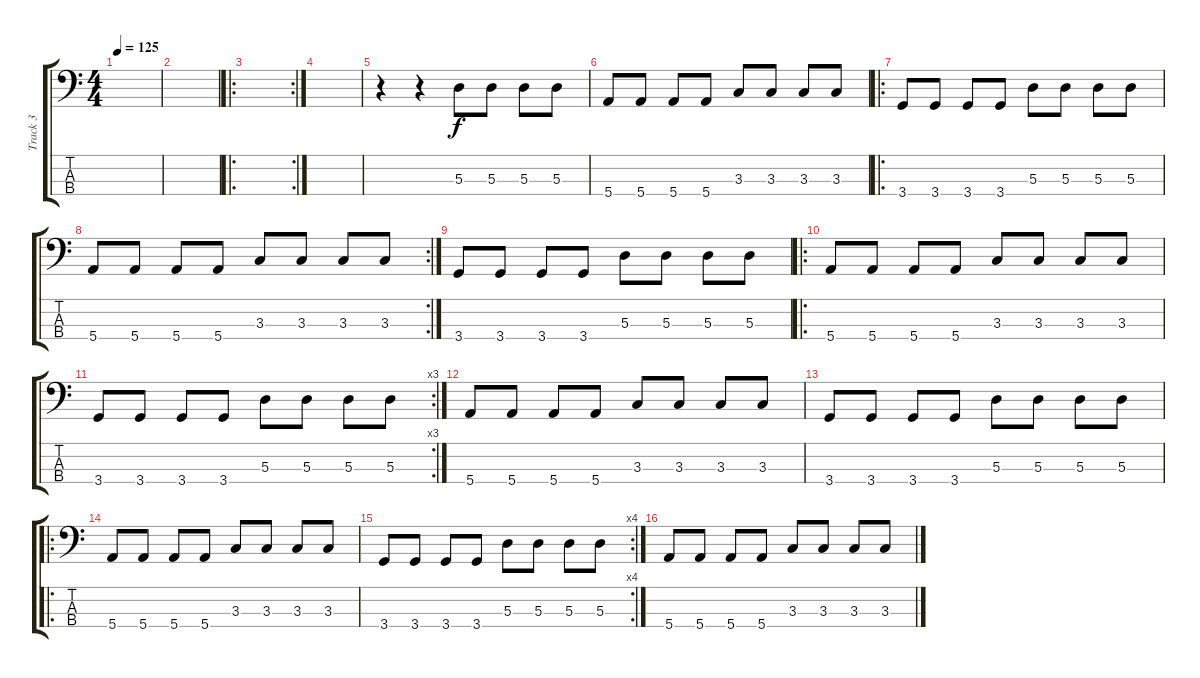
\track ("Track 3" "Track 3") {instrument electricbasspick}
\staff {score tabs}
\tuning (G2 D2 A1 E1) {hide}
\ts (4 4)
\tempo 125
\clef f4
\ks c
|
|
\ro
\rc 2
|
|
r.4 r.4 5.3.8 5.3.8 5.3.8 5.3.8 |
5.4.8 5.4.8 5.4.8 5.4.8 3.3.8 3.3.8 3.3.8 3.3.8 |
\ro
3.4.8 3.4.8 3.4.8 3.4.8 5.3.8 5.3.8 5.3.8 5.3.8 |
\rc 2
5.4.8 5.4.8 5.4.8 5.4.8 3.3.8 3.3.8 3.3.8 3.3.8 |
3.4.8 3.4.8 3.4.8 3.4.8 5.3.8 5.3.8 5.3.8 5.3.8 |
\ro
5.4.8 5.4.8 5.4.8 5.4.8 3.3.8 3.3.8 3.3.8 3.3.8 |
\rc 3
3.4.8 3.4.8 3.4.8 3.4.8 5.3.8 5.3.8 5.3.8 5.3.8 |
5.4.8 5.4.8 5.4.8 5.4.8 3.3.8 3.3.8 3.3.8 3.3.8 |
3.4.8 3.4.8 3.4.8 3.4.8 5.3.8 5.3.8 5.3.8 5.3.8 |
\ro
5.4.8 5.4.8 5.4.8 5.4.8 3.3.8 3.3.8 3.3.8 3.3.8 |
\rc 4
3.4.8 3.4.8 3.4.8 3.4.8 5.3.8 5.3.8 5.3.8 5.3.8 |
5.4.8 5.4.8 5.4.8 5.4.8 3.3.8 3.3.8 3.3.8 3.3.8
